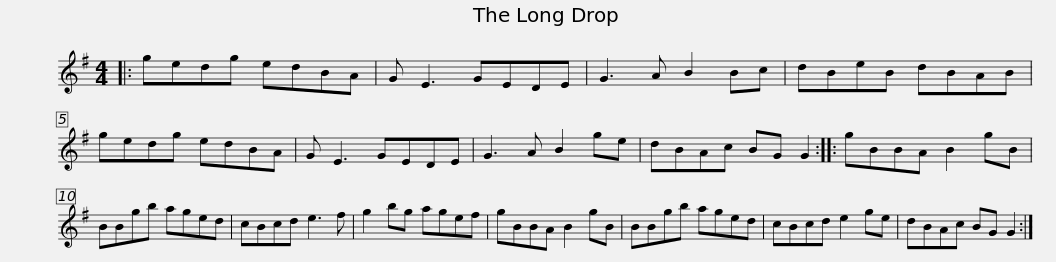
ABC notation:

X:1
L:1/8
M:4/4
I:linebreak $
K:G
V:1 treble
V:1
|: gedg edBA | G E3 GEDE | G3 A B2 Bc | dBeB dBAB | gedg edBA | %5
 G E3 GEDE |$ G3 A B2 ge | dBAc BG G2 :: gBBA B2 gB | BBgb aged | %10
 cBcd e3 f | g2 bg agef |$ gBBA B2 gB | BBgb aged | cBcd e2 ge | %15
 dBAc BG G2 :| %16
